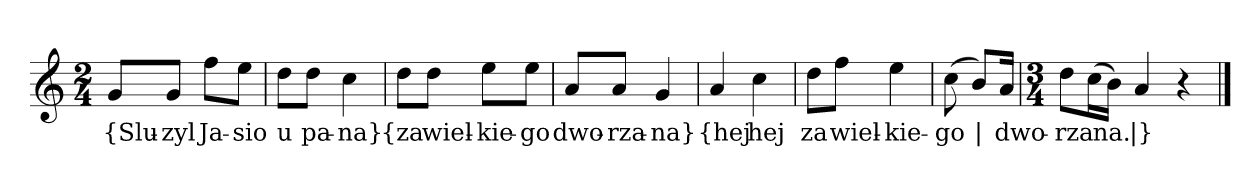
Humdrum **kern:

**kern	**text
*part1	*part1
*staff1	*staff1
*clefG2	*
*k[]	*
*a:	*
*M2/4	*
=	=
8g/L	{Slu-
8g/J	-zyl
8ff\L	Ja-
8ee\J	-sio
=2	=2
8dd\L	u
8dd\J	pa-
4cc	-na}
=3y	=3y
8dd\L	{za
8dd\J	wiel-
8ee\L	-kie-
8ee\J	-go
=4	=4
8a/L	dwo-
8a/J	-rza-
4g	-na}
=5y	=5y
4a	{hej
4cc	hej
=6	=6
8dd\L	za
8ff\J	wiel-
4ee	-kie-
=7y	=7y
(8cc	-go
8b/L)	|
16a/Jk	dwo-
=8	=8
*M3/4	*
8dd\L	-rza
(16cc\L	--
16b\JJ)	-na.
4a	|}
4r	.
==	==
*-	*-
